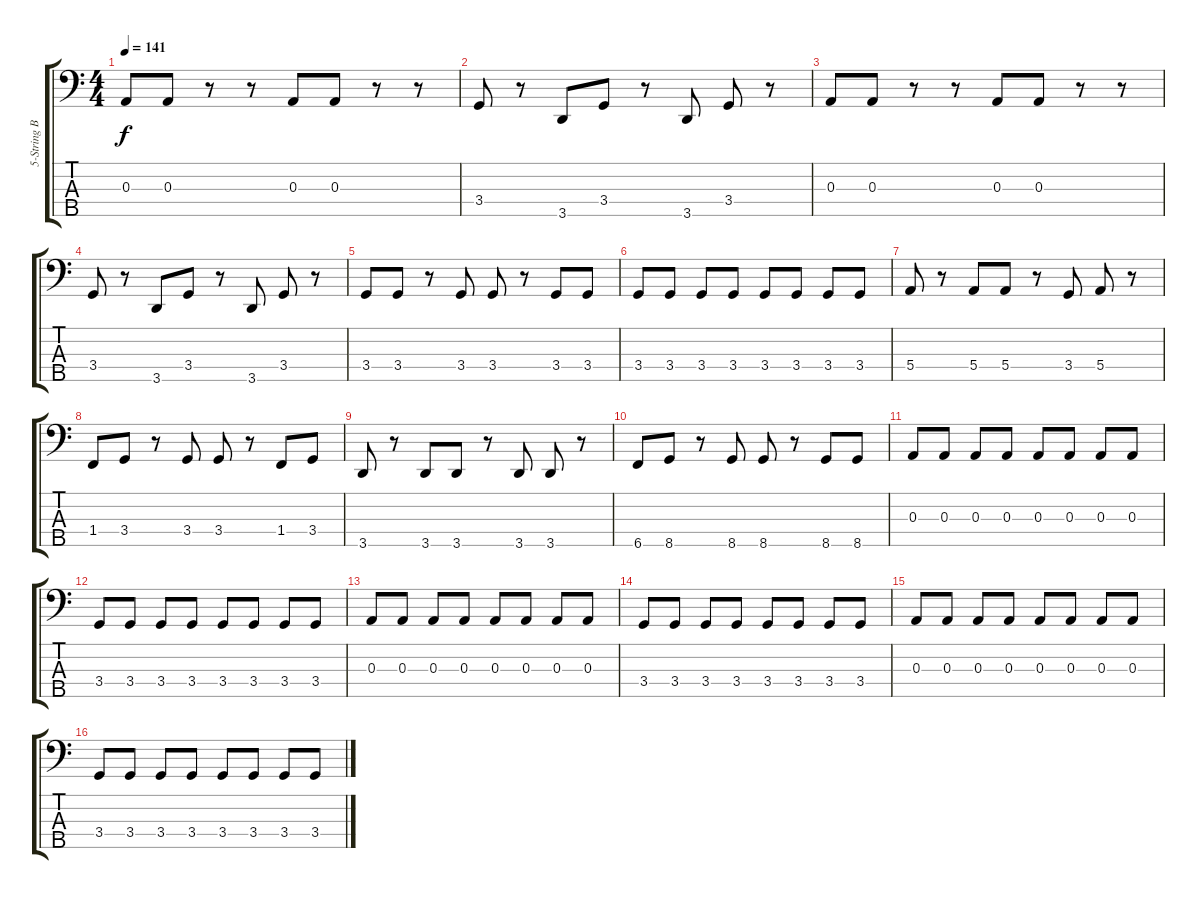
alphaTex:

\track ("5-String Bass" "5-String B") {instrument electricbasspick}
\staff {score tabs}
\tuning (G2 D2 A1 E1 B0) {hide}
\ts (4 4)
\tempo 141
\clef f4
\ks c
0.3.8{dy f} 0.3.8 r.8 r.8 0.3.8 0.3.8 r.8 r.8 |
3.4.8 r.8 3.5.8 3.4.8 r.8 3.5.8 3.4.8 r.8 |
0.3.8 0.3.8 r.8 r.8 0.3.8 0.3.8 r.8 r.8 |
3.4.8 r.8 3.5.8 3.4.8 r.8 3.5.8 3.4.8 r.8 |
3.4.8 3.4.8 r.8 3.4.8 3.4.8 r.8 3.4.8 3.4.8 |
3.4.8 3.4.8 3.4.8 3.4.8 3.4.8 3.4.8 3.4.8 3.4.8 |
5.4.8 r.8 5.4.8 5.4.8 r.8 3.4.8 5.4.8 r.8 |
1.4.8 3.4.8 r.8 3.4.8 3.4.8 r.8 1.4.8 3.4.8 |
3.5.8 r.8 3.5.8 3.5.8 r.8 3.5.8 3.5.8 r.8 |
6.5.8 8.5.8 r.8 8.5.8 8.5.8 r.8 8.5.8 8.5.8 |
0.3.8 0.3.8 0.3.8 0.3.8 0.3.8 0.3.8 0.3.8 0.3.8 |
3.4.8 3.4.8 3.4.8 3.4.8 3.4.8 3.4.8 3.4.8 3.4.8 |
0.3.8 0.3.8 0.3.8 0.3.8 0.3.8 0.3.8 0.3.8 0.3.8 |
3.4.8 3.4.8 3.4.8 3.4.8 3.4.8 3.4.8 3.4.8 3.4.8 |
0.3.8 0.3.8 0.3.8 0.3.8 0.3.8 0.3.8 0.3.8 0.3.8 |
3.4.8 3.4.8 3.4.8 3.4.8 3.4.8 3.4.8 3.4.8 3.4.8
